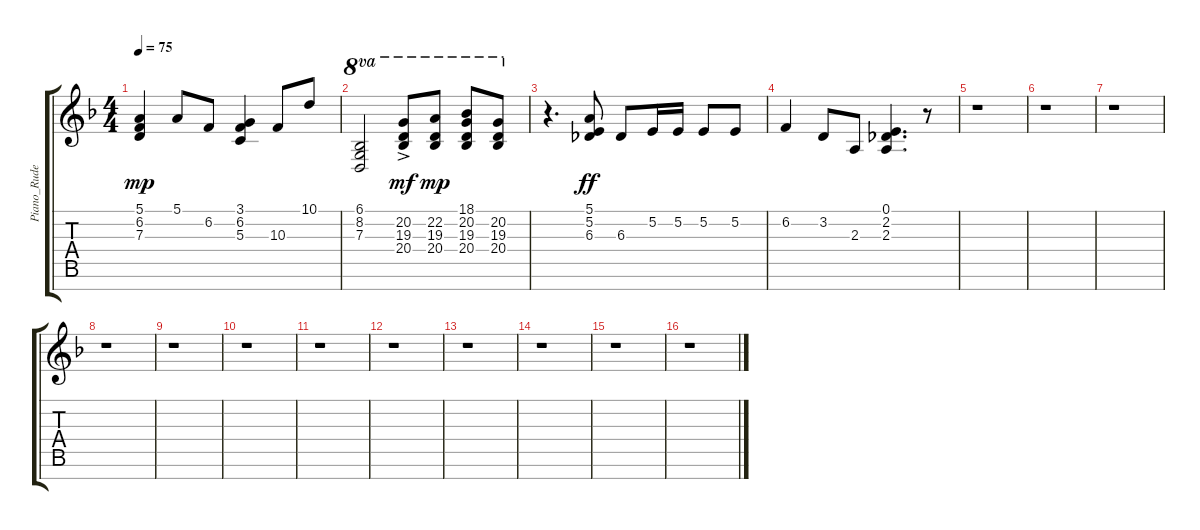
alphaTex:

\track ("Piano_Rudess" "Piano_Rude") {instrument acousticgrandpiano}
\staff {score tabs}
\tuning (E4 B3 G3 D3 A2 E2 B1) {hide}
\ts (4 4)
\tempo 75
\clef g2
\ks f
(5.1 6.2 7.3).4{dy mp} 5.1.8 6.2.8 (3.1 6.2 5.3).4 10.3.8 10.1.8 |
(6.1 8.2 7.3).2{ot 8va} (20.2{ac} 19.3{ac} 20.4{ac}).8{ot 8va dy mf} (22.2 19.3 20.4).8{ot 8va dy mp} (18.1 20.2 19.3 20.4).8{ot 8va} (20.2 19.3 20.4).8{ot 8va} |
r.4{d} (5.1 5.2 6.3).8{dy ff} 6.3.8 5.2.16 5.2.16 5.2.8 5.2.8 |
6.2.4 3.2.8 2.3.8 (0.1 2.2 2.3).4{d} r.8 |
r.1 |
r.1 |
r.1 |
r.1 |
r.1 |
r.1 |
r.1 |
r.1 |
r.1 |
r.1 |
r.1 |
r.1
